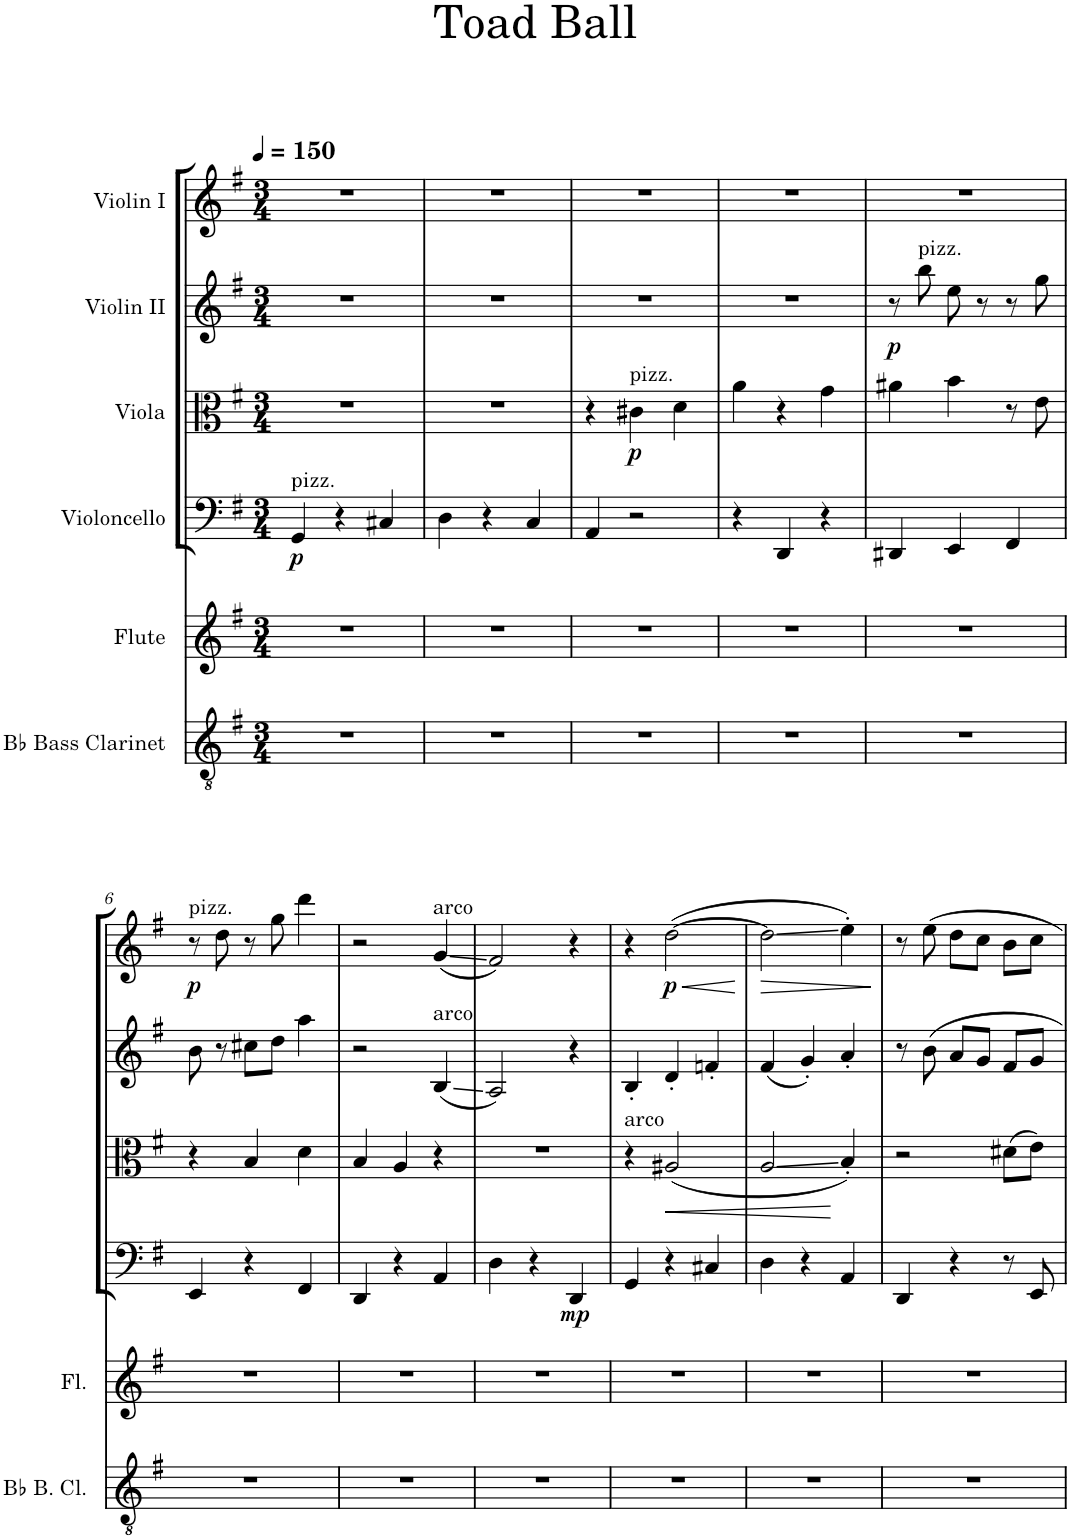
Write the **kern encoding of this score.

**kern	**kern	**kern	**dynam	**kern	**dynam	**kern	**dynam	**kern	**dynam
*part6	*part5	*part4	*part4	*part3	*part3	*part2	*part2	*part1	*part1
*staff6	*staff5	*staff4	*staff4	*staff3	*staff3	*staff2	*staff2	*staff1	*staff1
*I"Bb Bass Clarinet	*I"Flute	*I"Violoncello	*	*I"Viola	*	*I"Violin II	*	*I"Violin I	*
*I'Bb B. Cl.	*I'Fl.	*I'Vc	*	*I'Vla	*	*I'Vln	*	*I'Vln	*
*clefGv2	*clefG2	*clefF4	*	*clefC3	*	*clefG2	*	*clefG2	*
*ITrd8c14	*	*	*	*	*	*	*	*	*
*k[f#]	*k[f#]	*k[f#]	*	*k[f#]	*	*k[f#]	*	*k[f#]	*
*M3/4	*M3/4	*M3/4	*	*M3/4	*	*M3/4	*	*M3/4	*
*MM150	*MM150	*MM150	*	*MM150	*	*MM150	*	*MM150	*
=1	=1	=1	=1	=1	=1	=1	=1	=1	=1
!	!	!LO:TX:a:t=pizz.	!	!	!	!	!	!	!
!	!	!	!LO:DY:b	!	!	!	!	!	!
2.r	2.r	4GG/	p	2.r	.	2.r	.	2.r	.
.	.	4r	.	.	.	.	.	.	.
.	.	4C#X/	.	.	.	.	.	.	.
=2	=2	=2	=2	=2	=2	=2	=2	=2	=2
2.r	2.r	4D\	.	2.r	.	2.r	.	2.r	.
.	.	4r	.	.	.	.	.	.	.
.	.	4C/	.	.	.	.	.	.	.
=3	=3	=3	=3	=3	=3	=3	=3	=3	=3
2.r	2.r	4AA/	.	4r	.	2.r	.	2.r	.
!	!	!	!	!LO:TX:a:t=pizz.	!	!	!	!	!
!	!	!	!	!	!LO:DY:b	!	!	!	!
.	.	2r	.	4c#X\	p	.	.	.	.
.	.	.	.	4d\	.	.	.	.	.
=4	=4	=4	=4	=4	=4	=4	=4	=4	=4
2.r	2.r	4r	.	4a\	.	2.r	.	2.r	.
.	.	4DD/	.	4r	.	.	.	.	.
.	.	4r	.	4g\	.	.	.	.	.
=5	=5	=5	=5	=5	=5	=5	=5	=5	=5
!	!	!	!	!	!	!	!LO:DY:b	!	!
2.r	2.r	4DD#X/	.	4a#X\	.	8r	p	2.r	.
!	!	!	!	!	!	!LO:TX:a:t=pizz.	!	!	!
.	.	.	.	.	.	8bb\	.	.	.
.	.	4EE/	.	4b\	.	8ee\	.	.	.
.	.	.	.	.	.	8r	.	.	.
.	.	4FF#/	.	8r	.	8r	.	.	.
.	.	.	.	8e\	.	8gg\	.	.	.
!!LO:LB:g=z
=6	=6	=6	=6	=6	=6	=6	=6	=6	=6
!	!	!	!	!	!	!	!	!LO:TX:a:t=pizz.	!
!	!	!	!	!	!	!	!	!	!LO:DY:b
2.r	2.r	4EE/	.	4r	.	8b\	.	8r	p
.	.	.	.	.	.	8r	.	8dd\	.
.	.	4r	.	4B/	.	8cc#X\L	.	8r	.
.	.	.	.	.	.	8dd\J	.	8gg\	.
.	.	4FF#/	.	4d\	.	4aa\	.	4ddd\	.
=7	=7	=7	=7	=7	=7	=7	=7	=7	=7
2.r	2.r	4DD/	.	4B/	.	2r	.	2r	.
.	.	4r	.	4A/	.	.	.	.	.
!	!	!	!	!	!	!	!	!LO:TX:a:t=arco	!
!	!	!	!	!	!	!LO:TX:a:t=arco	!	!	!
.	.	4AA/	.	4r	.	(4B/	.	(4g/	.
=8	=8	=8	=8	=8	=8	=8	=8	=8	=8
2.r	2.r	4D\	.	2.r	.	2A/)	.	2f#/)	.
.	.	4r	.	.	.	.	.	.	.
!	!	!	!LO:DY:b	!	!	!	!	!	!
.	.	4DD/	mp	.	.	4r	.	4r	.
=9	=9	=9	=9	=9	=9	=9	=9	=9	=9
!	!	!	!	!LO:TX:a:t=arco	!	!	!	!	!
2.r	2.r	4GG/	.	4r	.	4B'/	.	4r	.
!	!	!	!	!	!LO:HP:b	!	!	!	!LO:HP:b
!	!	!	!	!	!	!	!	!	!LO:DY:n=1:b
.	.	4r	.	(<[2A#X/	<	4d'/	.	([2dd\	< p
.	.	4C#X/	.	.	.	4fn'/	.	.	.
.	.	.	.	.	.	.	.	.	[
=10	=10	=10	=10	=10	=10	=10	=10	=10	=10
!	!	!	!	!	!	!	!	!	!LO:HP:b
2.r	2.r	4D\	.	2A#/]	.	(4f#/	.	2dd\]	>
.	.	4r	.	.	.	4g'/)	.	.	.
.	.	4AA/	.	4B'/)	[	4a'/	.	4ee'\)	.
.	.	.	.	.	.	.	.	.	]
=11	=11	=11	=11	=11	=11	=11	=11	=11	=11
2.r	2.r	4DD/	.	2r	.	8r	.	8r	.
.	.	.	.	.	.	8b\	.	8ee\	.
.	.	4r	.	.	.	8a/L	.	8dd\L	.
.	.	.	.	.	.	8g/J	.	8cc\J	.
.	.	8r	.	(8d#X\L	.	8f#/L	.	8b\L	.
.	.	8EE/	.	8e\J)	.	8g/J	.	8cc\J	.
=	=	=	=	=	=	=	=	=	=
*-	*-	*-	*-	*-	*-	*-	*-	*-	*-
